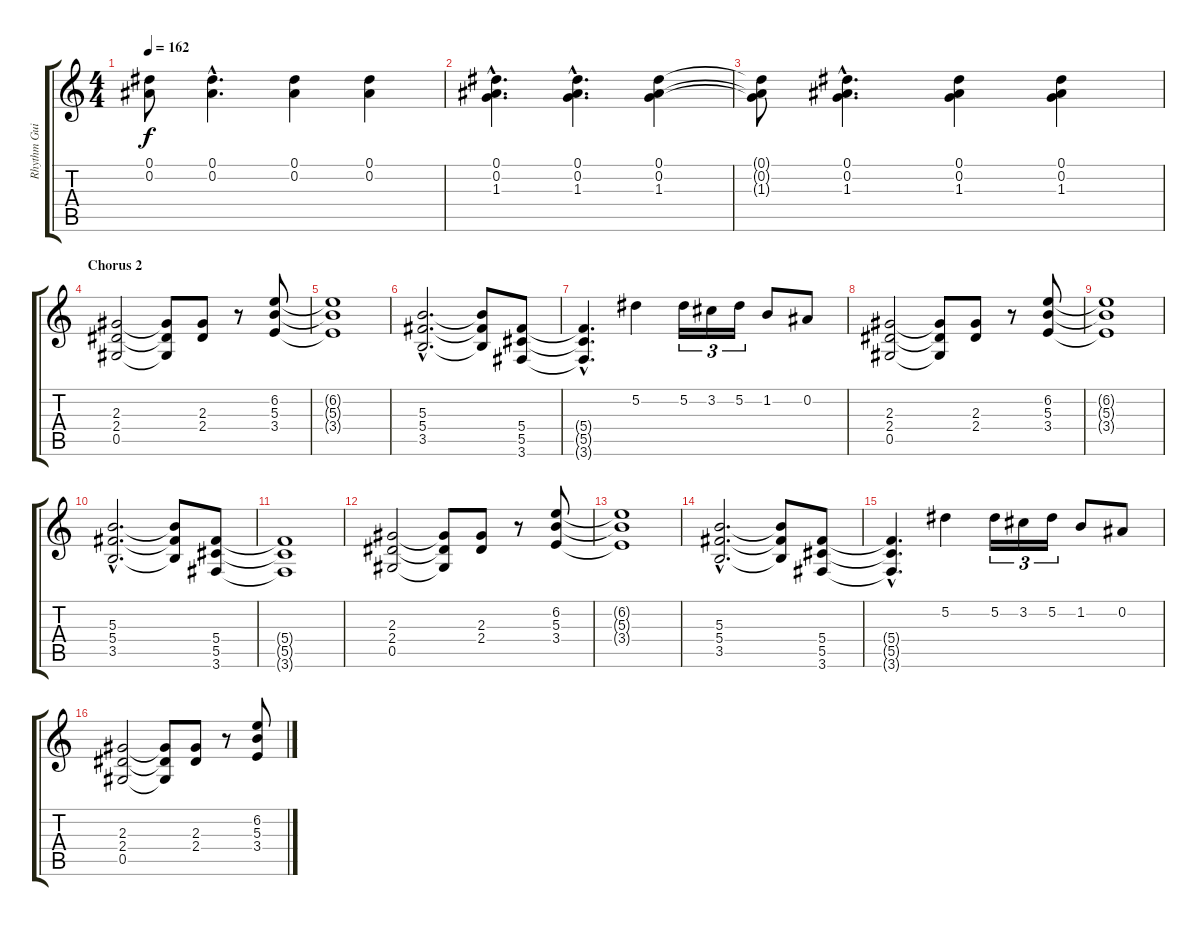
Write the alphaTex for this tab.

\track ("Rhythm Guitar 2" "Rhythm Gui") {instrument distortionguitar}
\staff {score tabs}
\tuning (Eb4 Bb3 Gb3 Db3 Ab2 Eb2) {hide}
\ts (4 4)
\tempo 162
\clef g2
\ks c
(0.1{t} 0.2{t}).8{dy f} (0.1{hac} 0.2{hac}).4{d} (0.1 0.2).4 (0.1 0.2).4 |
(0.1{hac} 0.2{hac} 1.3{hac}).4{d} (0.1{hac} 0.2{hac} 1.3{hac}).4{d} (0.1 0.2 1.3).4 |
(0.1{t} 0.2{t} 1.3{t}).8 (0.1{hac} 0.2{hac} 1.3{hac}).4{d} (0.1 0.2 1.3).4 (0.1 0.2 1.3).4 |
\section ("" "Chorus 2")
(2.3 2.4 0.5).2 (2.3{t} 2.4{t} 0.5{t}).8 (2.3 2.4).8 r.8 (6.2 5.3 3.4).8 |
(6.2{t} 5.3{t} 3.4{t}).1 |
(5.3{hac} 5.4{hac} 3.5{hac}).2{d} (5.3{t} 5.4{t} 3.5{t}).8 (5.4 5.5 3.6).8 |
(5.4{hac t} 5.5{hac t} 3.6{hac t}).4{d} 5.2.4 5.2.16{tu (3 2)} 3.2.16{tu (3 2)} 5.2.16{tu (3 2)} 1.2.8 0.2.8 |
(2.3 2.4 0.5).2 (2.3{t} 2.4{t} 0.5{t}).8 (2.3 2.4).8 r.8 (6.2 5.3 3.4).8 |
(6.2{t} 5.3{t} 3.4{t}).1 |
(5.3{hac} 5.4{hac} 3.5{hac}).2{d} (5.3{t} 5.4{t} 3.5{t}).8 (5.4 5.5 3.6).8 |
(5.4{t} 5.5{t} 3.6{t}).1 |
(2.3 2.4 0.5).2 (2.3{t} 2.4{t} 0.5{t}).8 (2.3 2.4).8 r.8 (6.2 5.3 3.4).8 |
(6.2{t} 5.3{t} 3.4{t}).1 |
(5.3{hac} 5.4{hac} 3.5{hac}).2{d} (5.3{t} 5.4{t} 3.5{t}).8 (5.4 5.5 3.6).8 |
(5.4{hac t} 5.5{hac t} 3.6{hac t}).4{d} 5.2.4 5.2.16{tu (3 2)} 3.2.16{tu (3 2)} 5.2.16{tu (3 2)} 1.2.8 0.2.8 |
(2.3 2.4 0.5).2 (2.3{t} 2.4{t} 0.5{t}).8 (2.3 2.4).8 r.8 (6.2 5.3 3.4).8
